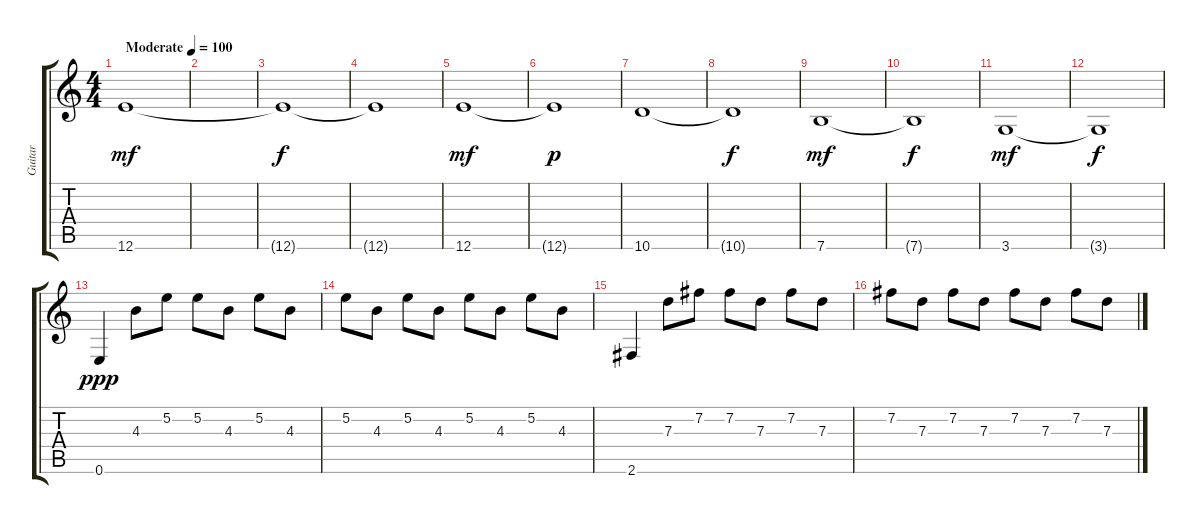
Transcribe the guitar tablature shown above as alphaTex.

\track ("Guitar" "Guitar") {instrument overdrivenguitar}
\staff {score tabs}
\tuning (E4 B3 G3 D3 A2 E2) {hide}
\ts (4 4)
\tempo (100 "Moderate")
\clef g2
\ks c
12.6.1{dy mf instrument overdrivenguitar} |
|
12.6{t}.1{dy f} |
12.6{t}.1 |
12.6.1{dy mf} |
12.6{t}.1{dy p} |
10.6.1 |
10.6{t}.1{dy f} |
7.6.1{dy mf} |
7.6{t}.1{dy f} |
3.6.1{dy mf} |
3.6{t}.1{dy f} |
0.6.4{dy ppp} 4.3.8 5.2.8 5.2.8 4.3.8 5.2.8 4.3.8 |
5.2.8 4.3.8 5.2.8 4.3.8 5.2.8 4.3.8 5.2.8 4.3.8 |
2.6.4 7.3.8 7.2.8 7.2.8 7.3.8 7.2.8 7.3.8 |
7.2.8 7.3.8 7.2.8 7.3.8 7.2.8 7.3.8 7.2.8 7.3.8
